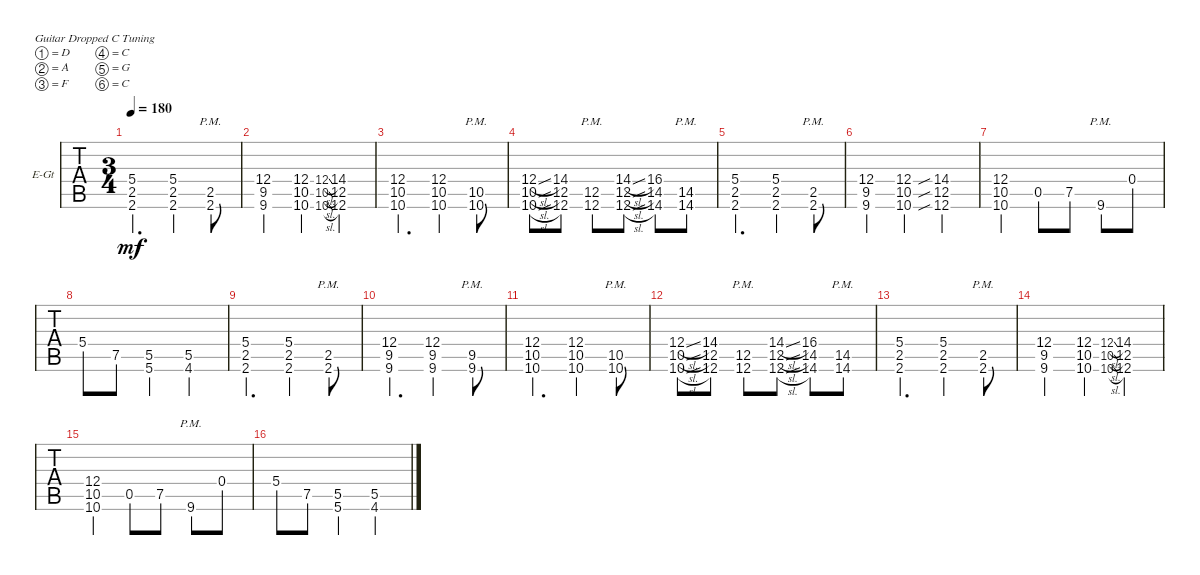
\defaultSystemsLayout 4
\bracketExtendMode groupsimilarinstruments
\firstSystemTrackNameOrientation horizontal
\otherSystemsTrackNameOrientation horizontal
\track ("Rhythm Guitar Right" "E-Gt") {instrument electricguitarclean}
\staff {tabs}
\tuning (D4 A3 F3 C3 G2 C2)
\ts (3 4)
\tempo 180
\clef g2
\ks c
(2.6 2.5 5.4).4{d dy mf} (2.6 2.5 5.4).4 (2.6{pm} 2.5{pm}).8 |
(9.6 9.5 12.4).4 (10.6 10.5 12.4).4 (10.6{sl} 10.5{sl} 12.4{sl}).8{gr} (12.6 12.5 14.4).4 |
(10.6 10.5 12.4).4{d} (10.6 10.5 12.4).4 (10.6{pm} 10.5{pm}).8 |
(10.6{sl} 10.5{sl} 12.4{sl}).8 (14.4 12.5 12.6).8 (12.5{pm} 12.6{pm}).8 (14.4{sl} 12.5{sl} 12.6{sl}).8 (16.4 14.5 14.6).8 (14.5{pm} 14.6{pm}).8 |
(2.6 2.5 5.4).4{d} (2.6 2.5 5.4).4 (2.6{pm} 2.5{pm}).8 |
(9.6 9.5 12.4).4 (10.6 10.5 12.4).4 (12.6{sib} 12.5{sib} 14.4{sib}).4 |
(10.6 10.5 12.4).4 0.5.8 7.5.8 9.6{pm}.8 0.4.8 |
5.4.8 7.5.8 (5.6 5.5).4 (4.6 5.5).4 |
(2.6 2.5 5.4).4{d} (2.6 2.5 5.4).4 (2.6{pm} 2.5{pm}).8 |
(9.6 9.5 12.4).4{d} (9.6 9.5 12.4).4 (9.6{pm} 9.5{pm}).8 |
(10.6 10.5 12.4).4{d} (10.6 10.5 12.4).4 (10.6{pm} 10.5{pm}).8 |
(10.6{sl} 10.5{sl} 12.4{sl}).8 (14.4 12.5 12.6).8 (12.5{pm} 12.6{pm}).8 (14.4{sl} 12.5{sl} 12.6{sl}).8 (16.4 14.5 14.6).8 (14.5{pm} 14.6{pm}).8 |
(2.6 2.5 5.4).4{d} (2.6 2.5 5.4).4 (2.6{pm} 2.5{pm}).8 |
(9.6 9.5 12.4).4 (10.6 10.5 12.4).4 (10.6{sl} 10.5{sl} 12.4{sl}).8{gr} (12.6 12.5 14.4).4 |
(10.6 10.5 12.4).4 0.5.8 7.5.8 9.6{pm}.8 0.4.8 |
5.4.8 7.5.8 (5.6 5.5).4 (5.5 4.6).4
